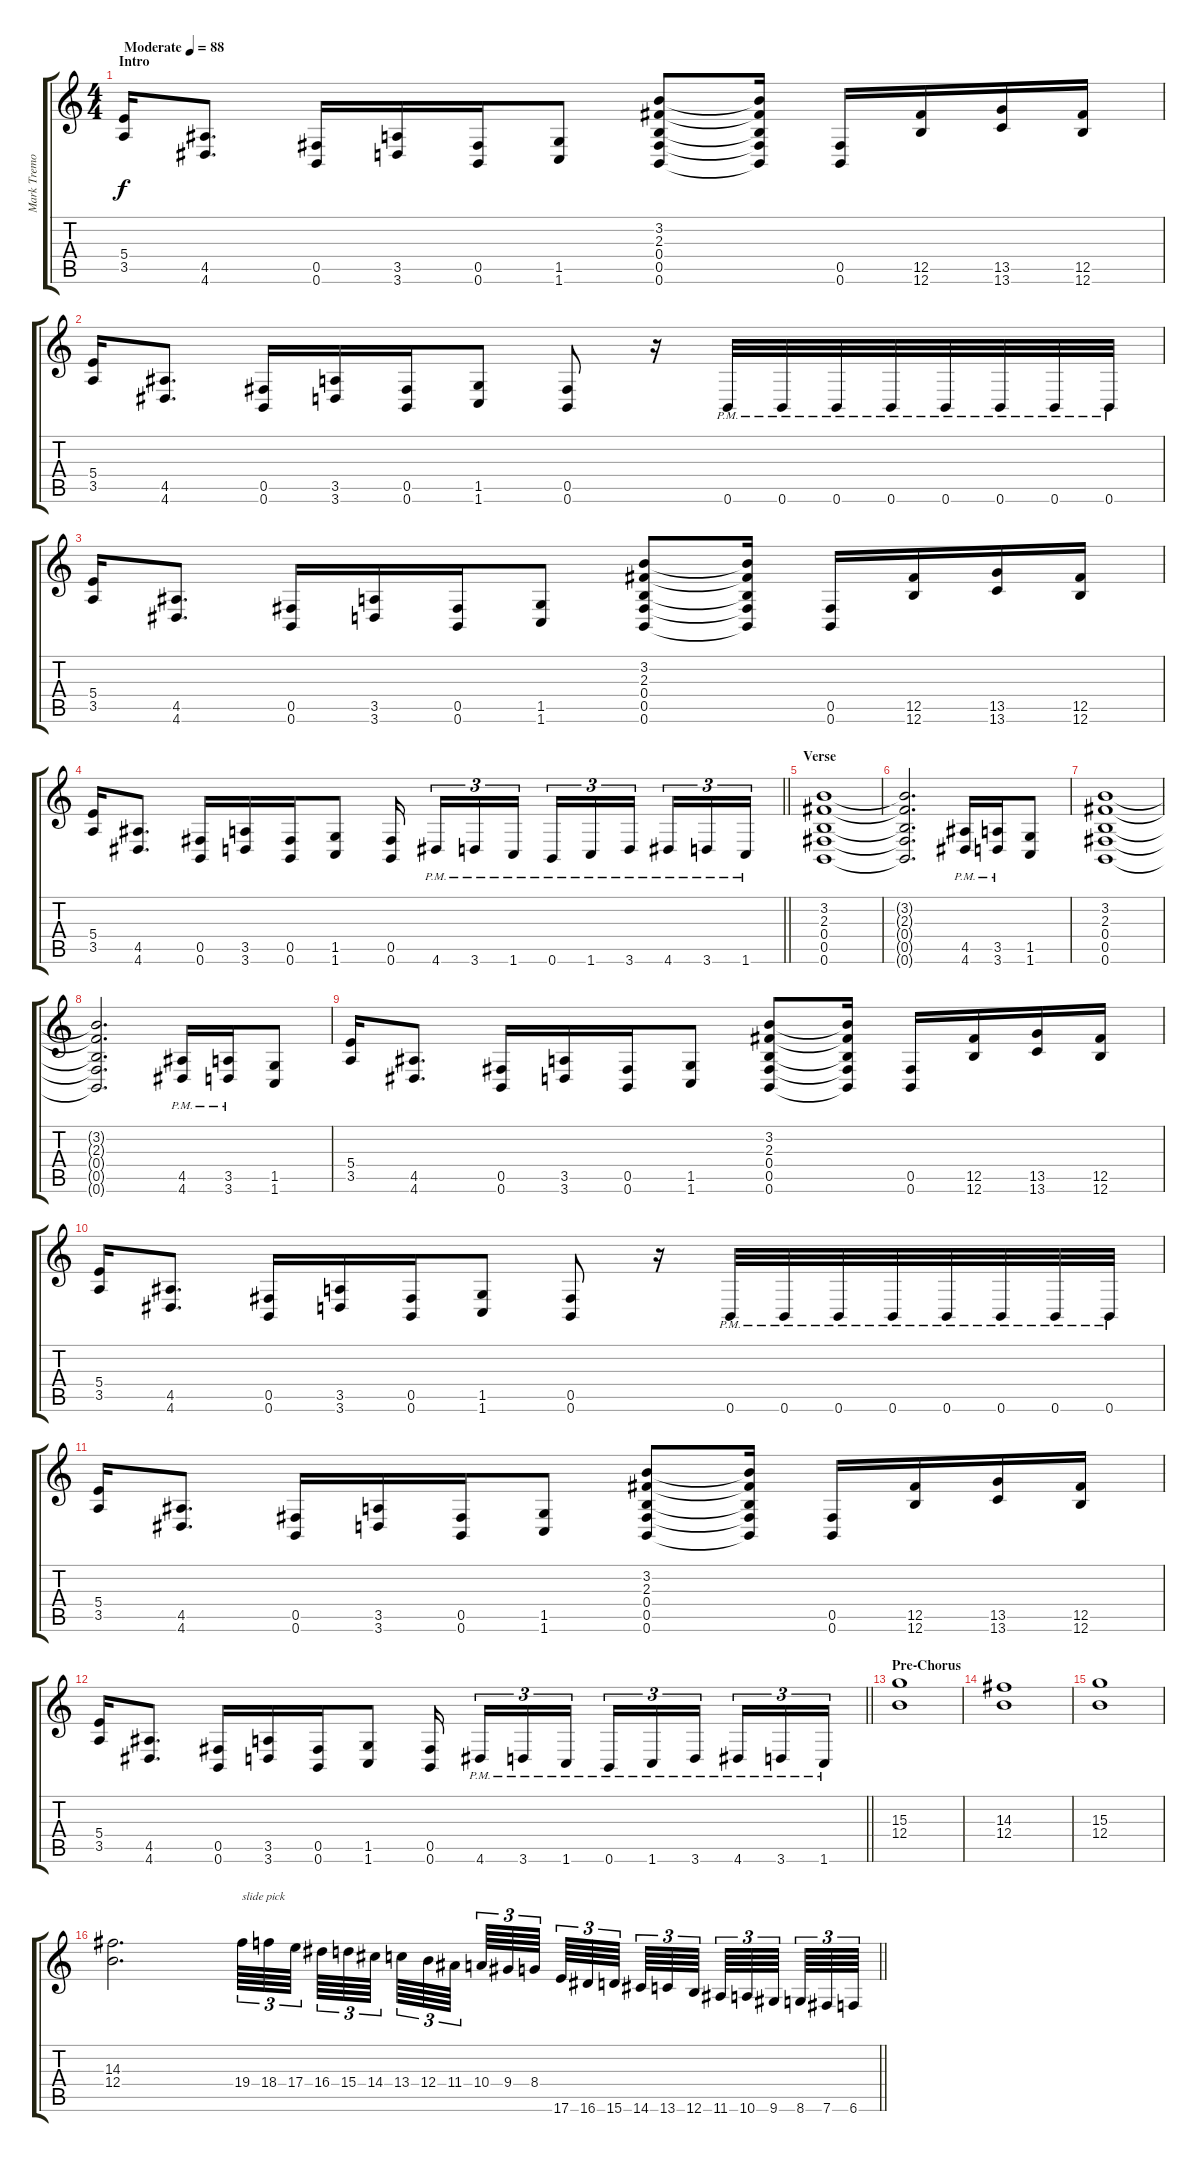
\track ("Mark Tremonti" "Mark Tremo") {instrument distortionguitar}
\staff {score tabs}
\tuning (Db4 Ab3 E3 B2 Gb2 B1) {hide}
\ts (4 4)
\section ("" "Intro")
\tempo (88 "Moderate")
\clef g2
\ks c
(5.4 3.5).16{dy f instrument distortionguitar} (4.5 4.6).8{d} (0.5 0.6).16 (3.5 3.6).16 (0.5 0.6).16 (1.5 1.6).8 (3.2 2.3 0.4 0.5 0.6).8 (3.2{t} 2.3{t} 0.4{t} 0.5{t} 0.6{t}).16 (0.5 0.6).16 (12.5 12.6).16 (13.5 13.6).16 (12.5 12.6).16 |
(5.4 3.5).16 (4.5 4.6).8{d} (0.5 0.6).16 (3.5 3.6).16 (0.5 0.6).16 (1.5 1.6).8 (0.5 0.6).8 r.16 0.6{pm}.32 0.6{pm}.32 0.6{pm}.32 0.6{pm}.32 0.6{pm}.32 0.6{pm}.32 0.6{pm}.32 0.6{pm}.32 |
(5.4 3.5).16 (4.5 4.6).8{d} (0.5 0.6).16 (3.5 3.6).16 (0.5 0.6).16 (1.5 1.6).8 (3.2 2.3 0.4 0.5 0.6).8 (3.2{t} 2.3{t} 0.4{t} 0.5{t} 0.6{t}).16 (0.5 0.6).16 (12.5 12.6).16 (13.5 13.6).16 (12.5 12.6).16 |
\barLineRight lightlight
(5.4 3.5).16 (4.5 4.6).8{d} (0.5 0.6).16 (3.5 3.6).16 (0.5 0.6).16 (1.5 1.6).8 (0.5 0.6).16{beam splitsecondary} 4.6{pm}.16{tu (3 2)} 3.6{pm}.16{tu (3 2)} 1.6{pm}.16{tu (3 2)} 0.6{pm}.16{tu (3 2)} 1.6{pm}.16{tu (3 2)} 3.6{pm}.16{tu (3 2) beam splitsecondary} 4.6{pm}.16{tu (3 2)} 3.6{pm}.16{tu (3 2)} 1.6{pm}.16{tu (3 2)} |
\section ("" "Verse")
(3.2 2.3 0.4 0.5 0.6).1 |
(3.2{t} 2.3{t} 0.4{t} 0.5{t} 0.6{t}).2{d} (4.5{pm} 4.6{pm}).16 (3.5{pm} 3.6{pm}).16 (1.5 1.6).8 |
(3.2 2.3 0.4 0.5 0.6).1 |
(3.2{t} 2.3{t} 0.4{t} 0.5{t} 0.6{t}).2{d} (4.5{pm} 4.6{pm}).16 (3.5{pm} 3.6{pm}).16 (1.5 1.6).8 |
(5.4 3.5).16 (4.5 4.6).8{d} (0.5 0.6).16 (3.5 3.6).16 (0.5 0.6).16 (1.5 1.6).8 (3.2 2.3 0.4 0.5 0.6).8 (3.2{t} 2.3{t} 0.4{t} 0.5{t} 0.6{t}).16 (0.5 0.6).16 (12.5 12.6).16 (13.5 13.6).16 (12.5 12.6).16 |
(5.4 3.5).16 (4.5 4.6).8{d} (0.5 0.6).16 (3.5 3.6).16 (0.5 0.6).16 (1.5 1.6).8 (0.5 0.6).8 r.16 0.6{pm}.32 0.6{pm}.32 0.6{pm}.32 0.6{pm}.32 0.6{pm}.32 0.6{pm}.32 0.6{pm}.32 0.6{pm}.32 |
(5.4 3.5).16 (4.5 4.6).8{d} (0.5 0.6).16 (3.5 3.6).16 (0.5 0.6).16 (1.5 1.6).8 (3.2 2.3 0.4 0.5 0.6).8 (3.2{t} 2.3{t} 0.4{t} 0.5{t} 0.6{t}).16 (0.5 0.6).16 (12.5 12.6).16 (13.5 13.6).16 (12.5 12.6).16 |
\barLineRight lightlight
(5.4 3.5).16 (4.5 4.6).8{d} (0.5 0.6).16 (3.5 3.6).16 (0.5 0.6).16 (1.5 1.6).8 (0.5 0.6).16{beam splitsecondary} 4.6{pm}.16{tu (3 2)} 3.6{pm}.16{tu (3 2)} 1.6{pm}.16{tu (3 2)} 0.6{pm}.16{tu (3 2)} 1.6{pm}.16{tu (3 2)} 3.6{pm}.16{tu (3 2) beam splitsecondary} 4.6{pm}.16{tu (3 2)} 3.6{pm}.16{tu (3 2)} 1.6{pm}.16{tu (3 2)} |
\section ("" "Pre-Chorus")
(15.3 12.4).1 |
(14.3 12.4).1 |
(15.3 12.4).1 |
\barLineRight lightlight
(14.3 12.4).2{d} 19.4.64{tu (3 2) txt "slide pick" instrument guitarfretnoise} 18.4.64{tu (3 2)} 17.4.64{tu (3 2) beam splitsecondary} 16.4.64{tu (3 2)} 15.4.64{tu (3 2)} 14.4.64{tu (3 2) beam splitsecondary} 13.4.64{tu (3 2)} 12.4.64{tu (3 2)} 11.4.64{tu (3 2) beam splitsecondary} 10.4.64{tu (3 2)} 9.4.64{tu (3 2)} 8.4.64{tu (3 2) beam splitsecondary} 17.6.64{tu (3 2)} 16.6.64{tu (3 2)} 15.6.64{tu (3 2) beam splitsecondary} 14.6.64{tu (3 2)} 13.6.64{tu (3 2)} 12.6.64{tu (3 2) beam splitsecondary} 11.6.64{tu (3 2)} 10.6.64{tu (3 2)} 9.6.64{tu (3 2) beam splitsecondary} 8.6.64{tu (3 2)} 7.6.64{tu (3 2)} 6.6.64{tu (3 2)}
